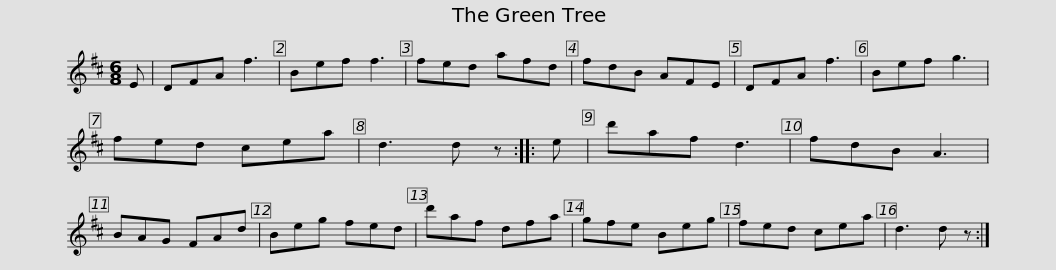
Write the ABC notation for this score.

X:1
L:1/8
M:6/8
I:linebreak $
K:D
V:1 treble
V:1
 E | DFA f3 | Bef f3 | fed afd | fdB AFE | %5
 DFA f3 | Bef g3 | fed cea | d3 d z ::$ e | %10
 d'af d3 | fdB A3 | BAG FAd | Beg fed | d'af dfa | %15
 gfe Beg | fed cea |$ d3 d z :| %18
